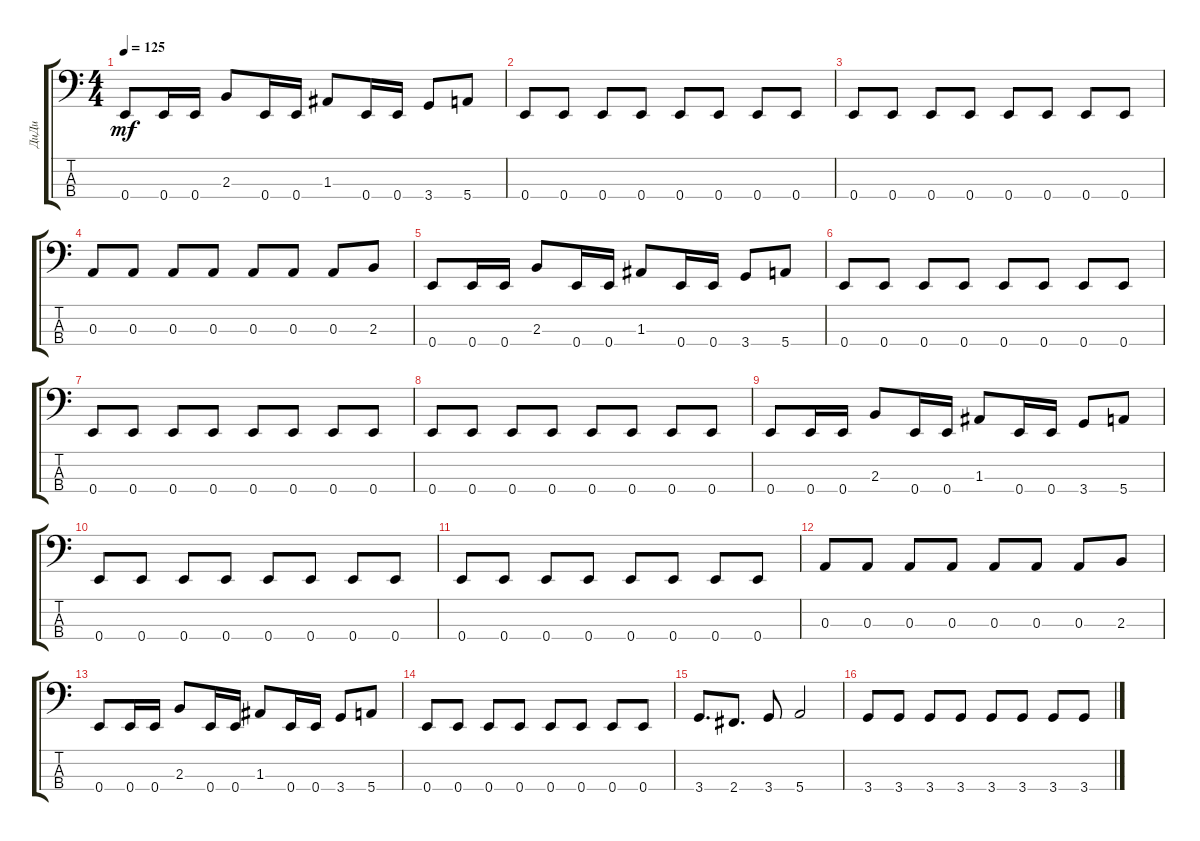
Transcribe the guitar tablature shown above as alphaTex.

\track ("ДиДи" "ДиДи") {instrument electricbassfinger}
\staff {score tabs}
\tuning (G2 D2 A1 E1) {hide}
\ts (4 4)
\tempo 125
\clef f4
\ks c
0.4.8{dy mf} 0.4.16 0.4.16 2.3.8 0.4.16 0.4.16 1.3.8 0.4.16 0.4.16 3.4.8 5.4.8 |
0.4.8 0.4.8 0.4.8 0.4.8 0.4.8 0.4.8 0.4.8 0.4.8 |
0.4.8 0.4.8 0.4.8 0.4.8 0.4.8 0.4.8 0.4.8 0.4.8 |
0.3.8 0.3.8 0.3.8 0.3.8 0.3.8 0.3.8 0.3.8 2.3.8 |
0.4.8 0.4.16 0.4.16 2.3.8 0.4.16 0.4.16 1.3.8 0.4.16 0.4.16 3.4.8 5.4.8 |
0.4.8 0.4.8 0.4.8 0.4.8 0.4.8 0.4.8 0.4.8 0.4.8 |
0.4.8 0.4.8 0.4.8 0.4.8 0.4.8 0.4.8 0.4.8 0.4.8 |
0.4.8 0.4.8 0.4.8 0.4.8 0.4.8 0.4.8 0.4.8 0.4.8 |
0.4.8 0.4.16 0.4.16 2.3.8 0.4.16 0.4.16 1.3.8 0.4.16 0.4.16 3.4.8 5.4.8 |
0.4.8 0.4.8 0.4.8 0.4.8 0.4.8 0.4.8 0.4.8 0.4.8 |
0.4.8 0.4.8 0.4.8 0.4.8 0.4.8 0.4.8 0.4.8 0.4.8 |
0.3.8 0.3.8 0.3.8 0.3.8 0.3.8 0.3.8 0.3.8 2.3.8 |
0.4.8 0.4.16 0.4.16 2.3.8 0.4.16 0.4.16 1.3.8 0.4.16 0.4.16 3.4.8 5.4.8 |
0.4.8 0.4.8 0.4.8 0.4.8 0.4.8 0.4.8 0.4.8 0.4.8 |
3.4.8{d} 2.4.8{d} 3.4.8 5.4.2 |
3.4.8 3.4.8 3.4.8 3.4.8 3.4.8 3.4.8 3.4.8 3.4.8
